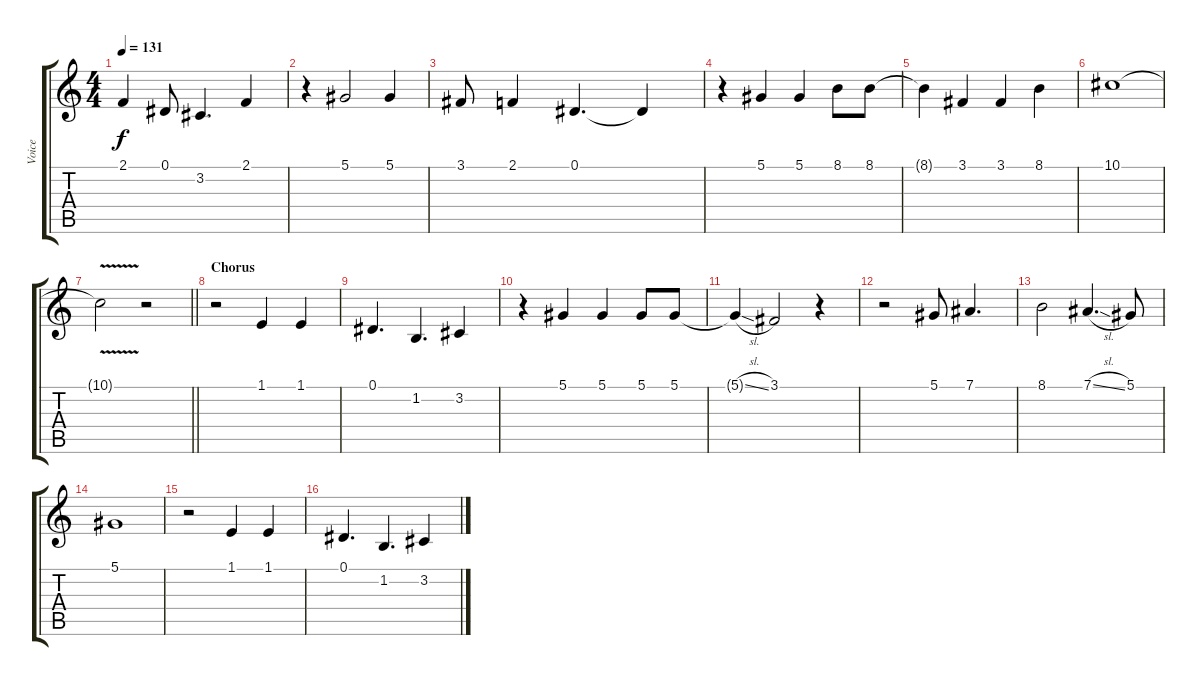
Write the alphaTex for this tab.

\track ("Voice" "Voice") {instrument clarinet}
\staff {score tabs}
\tuning (Eb4 Bb3 Gb3 Db3 Ab2 Eb2) {hide}
\ts (4 4)
\tempo 131
\clef g2
\ks c
2.1.4{dy f} 0.1.8 3.2.4{d} 2.1.4 |
r.4 5.1.2 5.1.4 |
3.1.8 2.1.4 0.1.4{d} 0.1{t}.4 |
r.4 5.1.4 5.1.4 8.1.8 8.1.8 |
8.1{t}.4 3.1.4 3.1.4 8.1.4 |
10.1.1 |
\barLineRight lightlight
10.1{v t}.2 r.2 |
\section ("" "Chorus")
r.2 1.1.4 1.1.4 |
0.1.4{d} 1.2.4{d} 3.2.4 |
r.4 5.1.4 5.1.4 5.1.8 5.1.8 |
5.1{sl t}.4 3.1.2 r.4 |
r.2 5.1.8 7.1.4{d} |
8.1.2 7.1{sl}.4{d} 5.1.8 |
5.1.1 |
r.2 1.1.4 1.1.4 |
0.1.4{d} 1.2.4{d} 3.2.4
